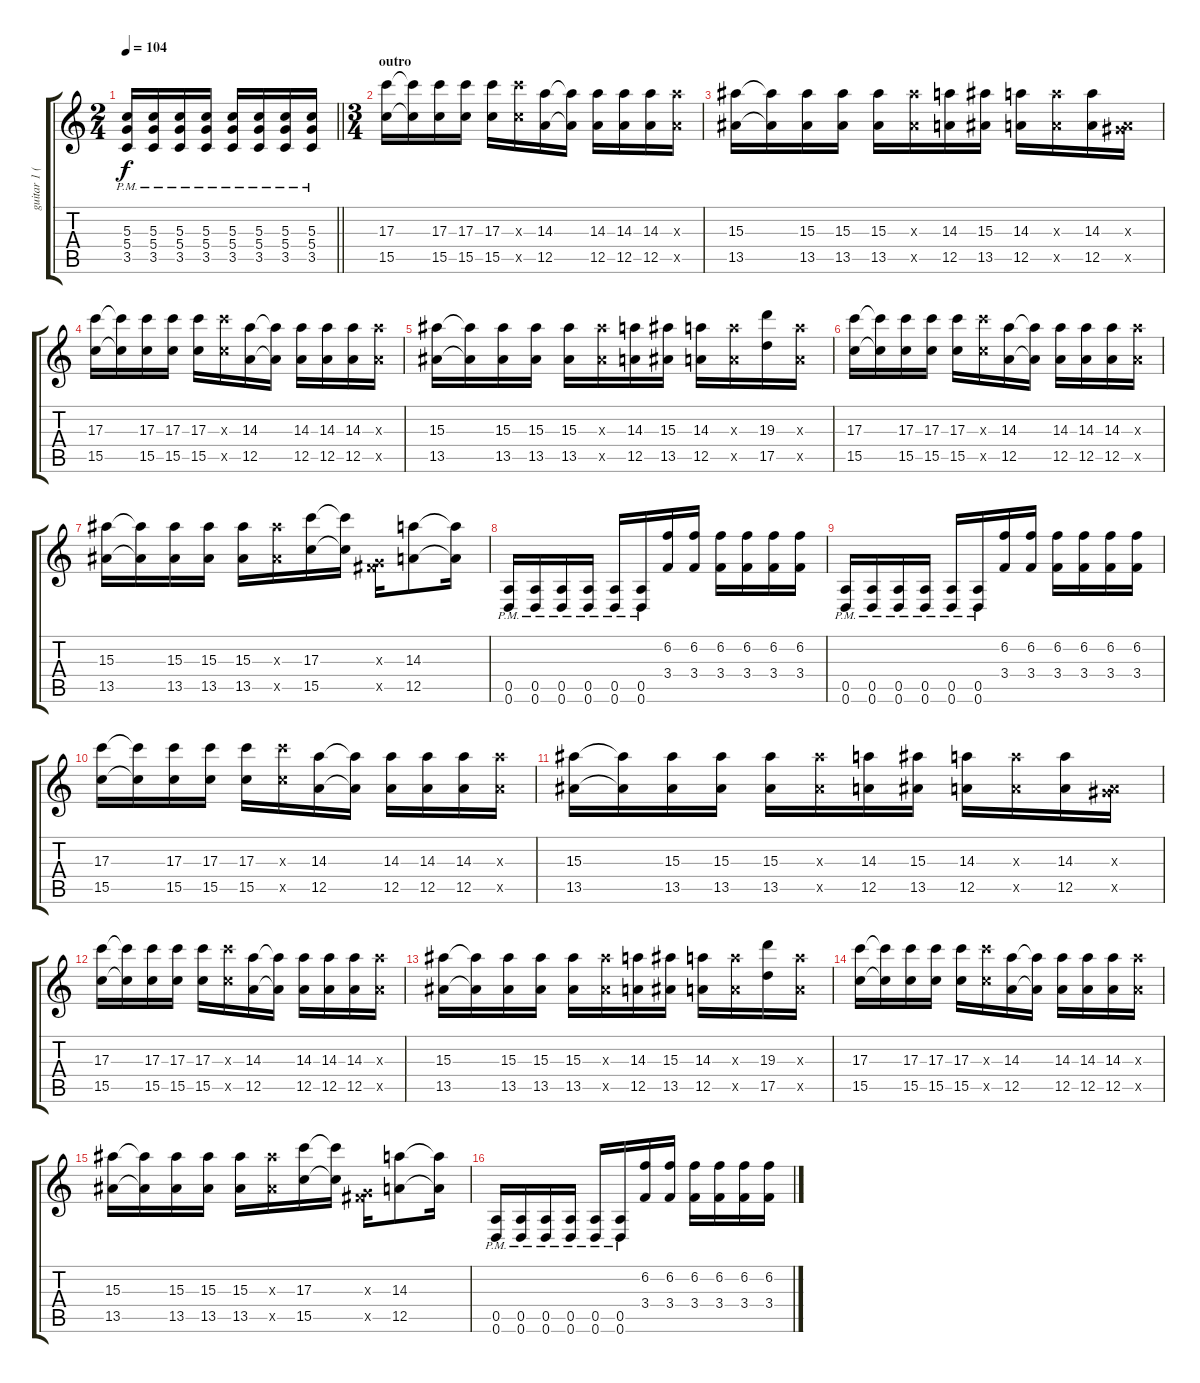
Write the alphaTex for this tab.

\track ("guitar 1 (lead)" "guitar 1 (") {instrument distortionguitar}
\staff {score tabs}
\tuning (E4 B3 G3 D3 A2 D2) {hide}
\ts (2 4)
\tempo 104
\clef g2
\barLineRight lightlight
\ks c
(5.3{pm} 5.4 3.5).16{dy f} (5.3{pm} 5.4 3.5).16 (5.3{pm} 5.4 3.5).16 (5.3{pm} 5.4 3.5).16 (5.3{pm} 5.4 3.5).16 (5.3{pm} 5.4 3.5).16 (5.3{pm} 5.4 3.5).16 (5.3{pm} 5.4 3.5).16 |
\ts (3 4)
\section ("" "outro")
(17.3 15.5).16 (17.3{t} 15.5{t}).16 (17.3 15.5).16 (17.3 15.5).16 (17.3 15.5).16 (17.3{x} 15.5{x}).16 (14.3 12.5).16 (14.3{t} 12.5{t}).16 (14.3 12.5).16 (14.3 12.5).16 (14.3 12.5).16 (14.3{x} 12.5{x}).16 |
(15.3 13.5).16 (15.3{t} 13.5{t}).16 (15.3 13.5).16 (15.3 13.5).16 (15.3 13.5).16 (15.3{x} 13.5{x}).16 (14.3 12.5).16 (15.3 13.5).16 (14.3 12.5).16 (14.3{x} 12.5{x}).16 (14.3 12.5).16 (1.3{x} 12.5{x}).16 |
(17.3 15.5).16 (17.3{t} 15.5{t}).16 (17.3 15.5).16 (17.3 15.5).16 (17.3 15.5).16 (17.3{x} 15.5{x}).16 (14.3 12.5).16 (14.3{t} 12.5{t}).16 (14.3 12.5).16 (14.3 12.5).16 (14.3 12.5).16 (14.3{x} 12.5{x}).16 |
(15.3 13.5).16 (15.3{t} 13.5{t}).16 (15.3 13.5).16 (15.3 13.5).16 (15.3 13.5).16 (15.3{x} 13.5{x}).16 (14.3 12.5).16 (15.3 13.5).16 (14.3 12.5).16 (14.3{x} 12.5{x}).16 (19.3 17.5).16 (14.3{x} 12.5{x}).16 |
(17.3 15.5).16 (17.3{t} 15.5{t}).16 (17.3 15.5).16 (17.3 15.5).16 (17.3 15.5).16 (17.3{x} 15.5{x}).16 (14.3 12.5).16 (14.3{t} 12.5{t}).16 (14.3 12.5).16 (14.3 12.5).16 (14.3 12.5).16 (14.3{x} 12.5{x}).16 |
(15.3 13.5).16 (15.3{t} 13.5{t}).16 (15.3 13.5).16 (15.3 13.5).16 (15.3 13.5).16 (15.3{x} 13.5{x}).16 (17.3 15.5).16 (17.3{t} 15.5{t}).16 (0.3{x} 9.5{x}).16 (14.3 12.5).8 (14.3{t} 12.5{t}).16 |
(0.5{pm} 0.6).16 (0.5{pm} 0.6).16 (0.5{pm} 0.6).16 (0.5{pm} 0.6).16 (0.5{pm} 0.6).16 (0.5{pm} 0.6).16 (6.2 3.4).16 (6.2 3.4).16 (6.2 3.4).16 (6.2 3.4).16 (6.2 3.4).16 (6.2 3.4).16 |
(0.5{pm} 0.6).16 (0.5{pm} 0.6).16 (0.5{pm} 0.6).16 (0.5{pm} 0.6).16 (0.5{pm} 0.6).16 (0.5{pm} 0.6).16 (6.2 3.4).16 (6.2 3.4).16 (6.2 3.4).16 (6.2 3.4).16 (6.2 3.4).16 (6.2 3.4).16 |
(17.3 15.5).16 (17.3{t} 15.5{t}).16 (17.3 15.5).16 (17.3 15.5).16 (17.3 15.5).16 (17.3{x} 15.5{x}).16 (14.3 12.5).16 (14.3{t} 12.5{t}).16 (14.3 12.5).16 (14.3 12.5).16 (14.3 12.5).16 (14.3{x} 12.5{x}).16 |
(15.3 13.5).16 (15.3{t} 13.5{t}).16 (15.3 13.5).16 (15.3 13.5).16 (15.3 13.5).16 (15.3{x} 13.5{x}).16 (14.3 12.5).16 (15.3 13.5).16 (14.3 12.5).16 (14.3{x} 12.5{x}).16 (14.3 12.5).16 (1.3{x} 12.5{x}).16 |
(17.3 15.5).16 (17.3{t} 15.5{t}).16 (17.3 15.5).16 (17.3 15.5).16 (17.3 15.5).16 (17.3{x} 15.5{x}).16 (14.3 12.5).16 (14.3{t} 12.5{t}).16 (14.3 12.5).16 (14.3 12.5).16 (14.3 12.5).16 (14.3{x} 12.5{x}).16 |
(15.3 13.5).16 (15.3{t} 13.5{t}).16 (15.3 13.5).16 (15.3 13.5).16 (15.3 13.5).16 (15.3{x} 13.5{x}).16 (14.3 12.5).16 (15.3 13.5).16 (14.3 12.5).16 (14.3{x} 12.5{x}).16 (19.3 17.5).16 (14.3{x} 12.5{x}).16 |
(17.3 15.5).16 (17.3{t} 15.5{t}).16 (17.3 15.5).16 (17.3 15.5).16 (17.3 15.5).16 (17.3{x} 15.5{x}).16 (14.3 12.5).16 (14.3{t} 12.5{t}).16 (14.3 12.5).16 (14.3 12.5).16 (14.3 12.5).16 (14.3{x} 12.5{x}).16 |
(15.3 13.5).16 (15.3{t} 13.5{t}).16 (15.3 13.5).16 (15.3 13.5).16 (15.3 13.5).16 (15.3{x} 13.5{x}).16 (17.3 15.5).16 (17.3{t} 15.5{t}).16 (0.3{x} 9.5{x}).16 (14.3 12.5).8 (14.3{t} 12.5{t}).16 |
(0.5{pm} 0.6).16 (0.5{pm} 0.6).16 (0.5{pm} 0.6).16 (0.5{pm} 0.6).16 (0.5{pm} 0.6).16 (0.5{pm} 0.6).16 (6.2 3.4).16 (6.2 3.4).16 (6.2 3.4).16 (6.2 3.4).16 (6.2 3.4).16 (6.2 3.4).16
